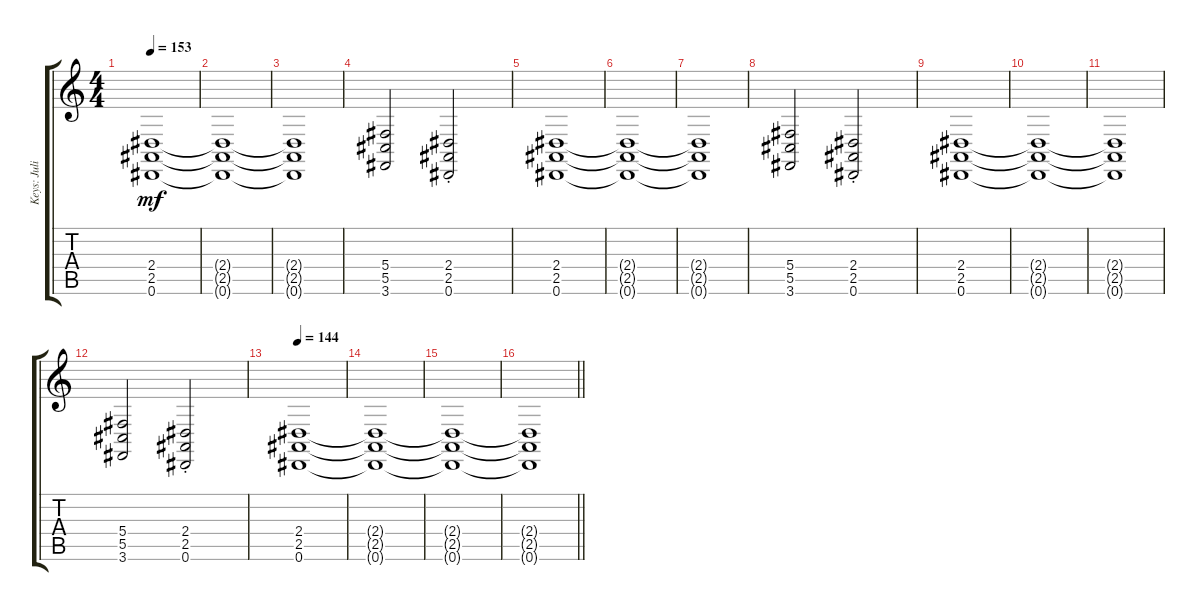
\track ("Keys: Julie" "Keys: Juli") {instrument synthstrings1}
\staff {score tabs}
\tuning (Eb4 Bb3 Gb3 Db3 Ab2 Eb2) {hide}
\ts (4 4)
\tempo 153
\clef g2
\ks c
(2.4 2.5 0.6).1{dy mf} |
(2.4{t} 2.5{t} 0.6{t}).1 |
(2.4{t} 2.5{t} 0.6{t}).1 |
(5.4 5.5 3.6).2 (2.4{st} 2.5{st} 0.6{st}).2 |
(2.4 2.5 0.6).1 |
(2.4{t} 2.5{t} 0.6{t}).1 |
(2.4{t} 2.5{t} 0.6{t}).1 |
(5.4 5.5 3.6).2 (2.4{st} 2.5{st} 0.6{st}).2 |
(2.4 2.5 0.6).1 |
(2.4{t} 2.5{t} 0.6{t}).1 |
(2.4{t} 2.5{t} 0.6{t}).1 |
(5.4 5.5 3.6).2 (2.4{st} 2.5{st} 0.6{st}).2 |
\tempo 144
(2.4 2.5 0.6).1 |
(2.4{t} 2.5{t} 0.6{t}).1 |
(2.4{t} 2.5{t} 0.6{t}).1 |
\barLineRight lightlight
(2.4{t} 2.5{t} 0.6{t}).1
